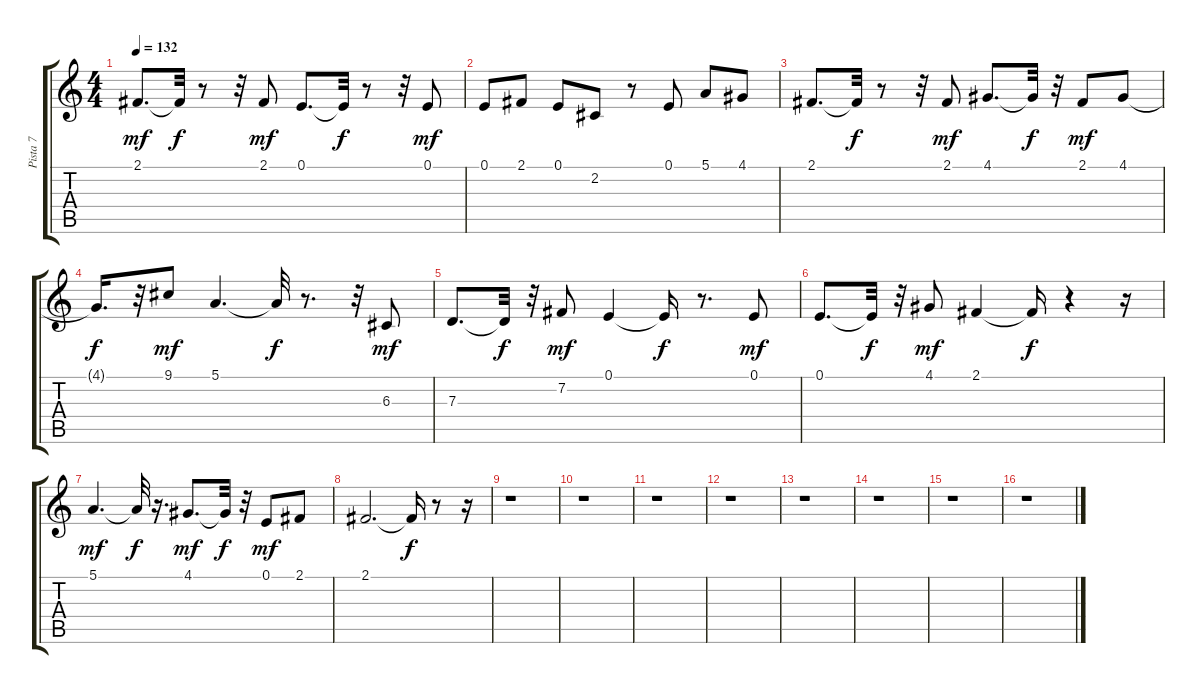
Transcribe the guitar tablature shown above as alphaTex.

\track ("Pista 7" "Pista 7") {instrument clavinet}
\staff {score tabs}
\tuning (E4 B3 G3 D3 A2 E2) {hide}
\ts (4 4)
\tempo 132
\clef g2
\ks c
2.1.8{d dy mf} 2.1{t}.32{dy f} r.8 r.32 2.1.8{dy mf} 0.1.8{d} 0.1{t}.32{dy f} r.8 r.32 0.1.8{dy mf} |
0.1.8 2.1.8 0.1.8 2.2.8 r.8 0.1.8 5.1.8 4.1.8 |
2.1.8{d} 2.1{t}.32{dy f} r.8 r.32 2.1.8{dy mf} 4.1.8{d} 4.1{t}.32{dy f} r.32 2.1.8{dy mf} 4.1.8 |
4.1{t}.16{d dy f} r.32 9.1.8{dy mf} 5.1.4{d} 5.1{t}.32{dy f} r.8{d} r.32 6.3.8{dy mf} |
7.3.8{d} 7.3{t}.32{dy f} r.32 7.2.8{dy mf} 0.1.4 0.1{t}.16{dy f} r.8{d} 0.1.8{dy mf} |
0.1.8{d} 0.1{t}.32{dy f} r.32 4.1.8{dy mf} 2.1.4 2.1{t}.16{dy f} r.4 r.16 |
5.1.4{d dy mf} 5.1{t}.32{dy f} r.16{d} 4.1.8{d dy mf} 4.1{t}.32{dy f} r.32 0.1.8{dy mf} 2.1.8 |
2.1.2{d} 2.1{t}.16{dy f} r.8 r.16 |
r.1 |
r.1 |
r.1 |
r.1 |
r.1 |
r.1 |
r.1 |
r.1
